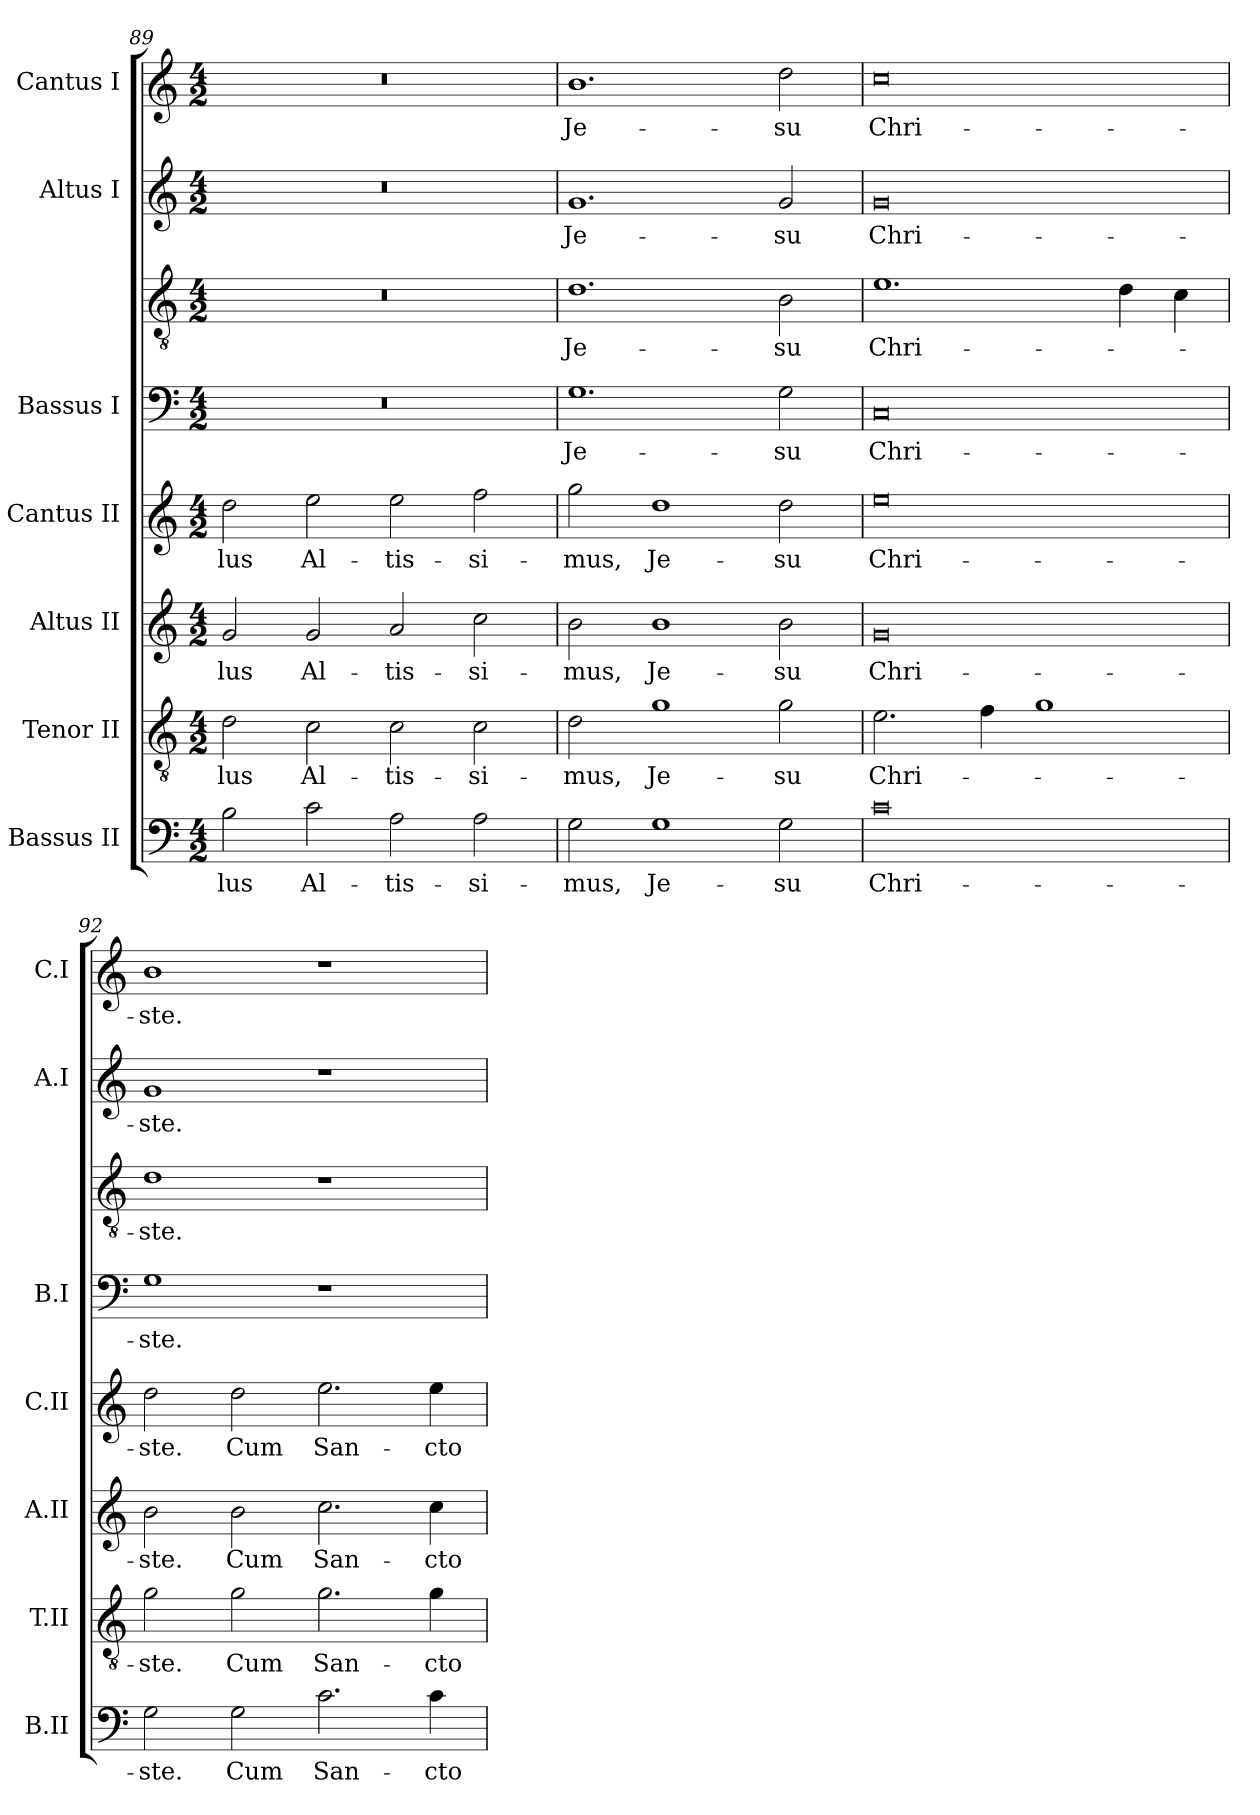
**kern	**text	**kern	**text	**kern	**text	**kern	**text	**kern	**text	**kern	**text	**kern	**text	**kern	**text
*part8	*part8	*part7	*part7	*part6	*part6	*part5	*part5	*part4	*part4	*part3	*part3	*part2	*part2	*part1	*part1
*staff8	*staff8	*staff7	*staff7	*staff6	*staff6	*staff5	*staff5	*staff4	*staff4	*staff3	*staff3	*staff2	*staff2	*staff1	*staff1
*I"Bassus II	*	*I"Tenor II	*	*I"Altus II	*	*I"Cantus II	*	*I"Bassus I	*	*	*	*I"Altus I	*	*I"Cantus I	*
*I'B.II	*	*I'T.II	*	*I'A.II	*	*I'C.II	*	*I'B.I	*	*	*	*I'A.I	*	*I'C.I	*
*clefF4	*	*clefGv2	*	*clefG2	*	*clefG2	*	*clefF4	*	*clefGv2	*	*clefG2	*	*clefG2	*
*	*	*ITrd7c12	*	*	*	*	*	*	*	*ITrd7c12	*	*	*	*	*
*k[]	*	*k[]	*	*k[]	*	*k[]	*	*k[]	*	*k[]	*	*k[]	*	*k[]	*
*C:	*	*C:	*	*C:	*	*C:	*	*C:	*	*C:	*	*C:	*	*C:	*
*M4/2	*	*M4/2	*	*M4/2	*	*M4/2	*	*M4/2	*	*M4/2	*	*M4/2	*	*M4/2	*
=89	=89	=89	=89	=89	=89	=89	=89	=89	=89	=89	=89	=89	=89	=89	=89
2B\	-lus	2D\	-lus	2g/	-lus	2dd\	-lus	0r	.	0r	.	0r	.	0r	.
2c\	Al-	2C\	Al-	2g/	Al-	2ee\	Al-	.	.	.	.	.	.	.	.
2A\	-tis-	2C\	-tis-	2a/	-tis-	2ee\	-tis-	.	.	.	.	.	.	.	.
2A\	-si-	2C\	-si-	2cc\	-si-	2ff\	-si-	.	.	.	.	.	.	.	.
=90	=90	=90	=90	=90	=90	=90	=90	=90	=90	=90	=90	=90	=90	=90	=90
2G\	-mus,	2D\	-mus,	2b\	-mus,	2gg\	-mus,	1.G\	Je-	1.D\	Je-	1.g/	Je-	1.b\	Je-
1G\	Je-	1G\	Je-	1b\	Je-	1dd\	Je-	.	.	.	.	.	.	.	.
2G\	-su	2G\	-su	2b\	-su	2dd\	-su	2G\	-su	2BB\	-su	2g/	-su	2dd\	-su
=91	=91	=91	=91	=91	=91	=91	=91	=91	=91	=91	=91	=91	=91	=91	=91
0c\	Chri-	2.E\	Chri-	0g/	Chri-	0ee\	Chri-	0C/	Chri-	1.E\	Chri-	0g/	Chri-	0cc\	Chri-
.	.	4F\	.	.	.	.	.	.	.	.	.	.	.	.	.
.	.	1G\	.	.	.	.	.	.	.	.	.	.	.	.	.
.	.	.	.	.	.	.	.	.	.	4D\	.	.	.	.	.
.	.	.	.	.	.	.	.	.	.	4C\	.	.	.	.	.
=92	=92	=92	=92	=92	=92	=92	=92	=92	=92	=92	=92	=92	=92	=92	=92
2G\	-ste.	2G\	-ste.	2b\	-ste.	2dd\	-ste.	1G\	-ste.	1D\	-ste.	1g/	-ste.	1b\	-ste.
2G\	Cum	2G\	Cum	2b\	Cum	2dd\	Cum	.	.	.	.	.	.	.	.
2.c\	San-	2.G\	San-	2.cc\	San-	2.ee\	San-	1r	.	1r	.	1r	.	1r	.
4c\	-cto	4G\	-cto	4cc\	-cto	4ee\	-cto	.	.	.	.	.	.	.	.
=	=	=	=	=	=	=	=	=	=	=	=	=	=	=	=
*-	*-	*-	*-	*-	*-	*-	*-	*-	*-	*-	*-	*-	*-	*-	*-
